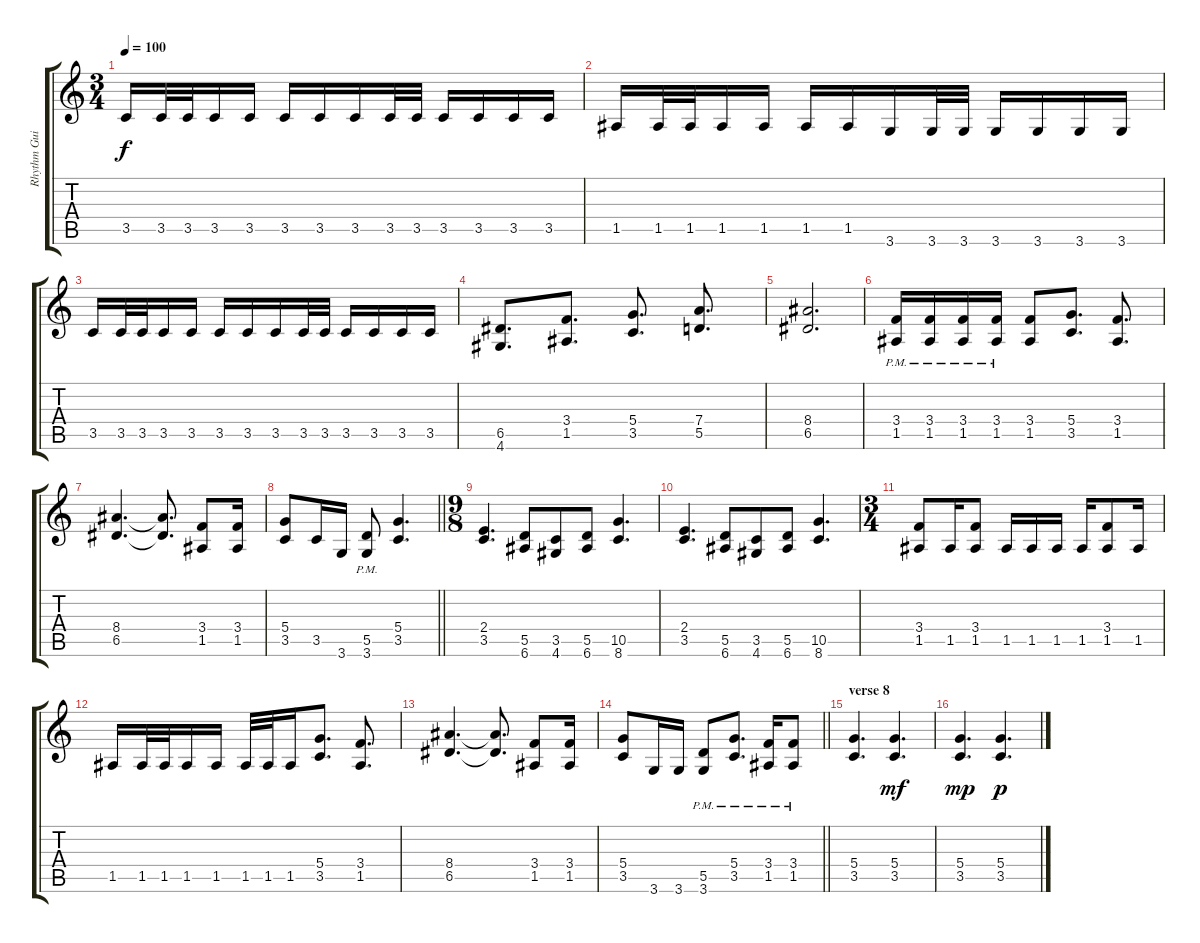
\track ("Rhythm Guitar R" "Rhythm Gui") {instrument overdrivenguitar}
\staff {score tabs}
\tuning (E4 B3 G3 D3 A2 E2) {hide}
\ts (3 4)
\section ("" "")
\tempo 100
\clef g2
\ks c
3.5.16{dy f} 3.5.32 3.5.32 3.5.16 3.5.16 3.5.16 3.5.16 3.5.16 3.5.32 3.5.32 3.5.16 3.5.16 3.5.16 3.5.16 |
1.5.16 1.5.32 1.5.32 1.5.16 1.5.16 1.5.16 1.5.16 3.6.16 3.6.32 3.6.32 3.6.16 3.6.16 3.6.16 3.6.16 |
3.5.16 3.5.32 3.5.32 3.5.16 3.5.16 3.5.16 3.5.16 3.5.16 3.5.32 3.5.32 3.5.16 3.5.16 3.5.16 3.5.16 |
(6.5 4.6).8{d} (3.4 1.5).8{d} (5.4 3.5).8{d} (7.4 5.5).8{d} |
(8.4 6.5).2{d} |
(3.4{pm} 1.5).16 (3.4{pm} 1.5).16 (3.4{pm} 1.5).16 (3.4{pm} 1.5).16 (3.4 1.5).8 (5.4 3.5).8{d} (3.4 1.5).8{d} |
(8.4 6.5).4{d} (8.4{t} 6.5{t}).8{d} (3.4 1.5).8 (3.4 1.5).16 |
\barLineRight lightlight
(5.4 3.5).8 3.5.16 3.6.16 (5.5{pm} 3.6).8 (5.4 3.5).4{d} |
\ts (9 8)
\section ("" "")
(2.4 3.5).4{d} (5.5 6.6).8 (3.5 4.6).8 (5.5 6.6).8 (10.5 8.6).4{d} |
(2.4 3.5).4{d} (5.5 6.6).8 (3.5 4.6).8 (5.5 6.6).8 (10.5 8.6).4{d} |
\ts (3 4)
(3.4 1.5).8 1.5.16 (3.4 1.5).8 1.5.16 1.5.16 1.5.16 1.5.16 (3.4 1.5).8 1.5.16 |
1.5.16 1.5.32 1.5.32 1.5.16 1.5.16 1.5.32 1.5.32 1.5.16 (5.4 3.5).8{d} (3.4 1.5).8{d} |
(8.4 6.5).4{d} (8.4{t} 6.5{t}).8{d} (3.4 1.5).8 (3.4 1.5).16 |
\barLineRight lightlight
(5.4 3.5).8 3.6.16 3.6.16 (5.5{pm} 3.6).8 (5.4{pm} 3.5).8{d} (3.4{pm} 1.5).16 (3.4{pm} 1.5).8 |
\section ("" "verse 8")
(5.4 3.5).4{d} (5.4 3.5).4{d dy mf} |
(5.4 3.5).4{d dy mp} (5.4 3.5).4{d dy p}
